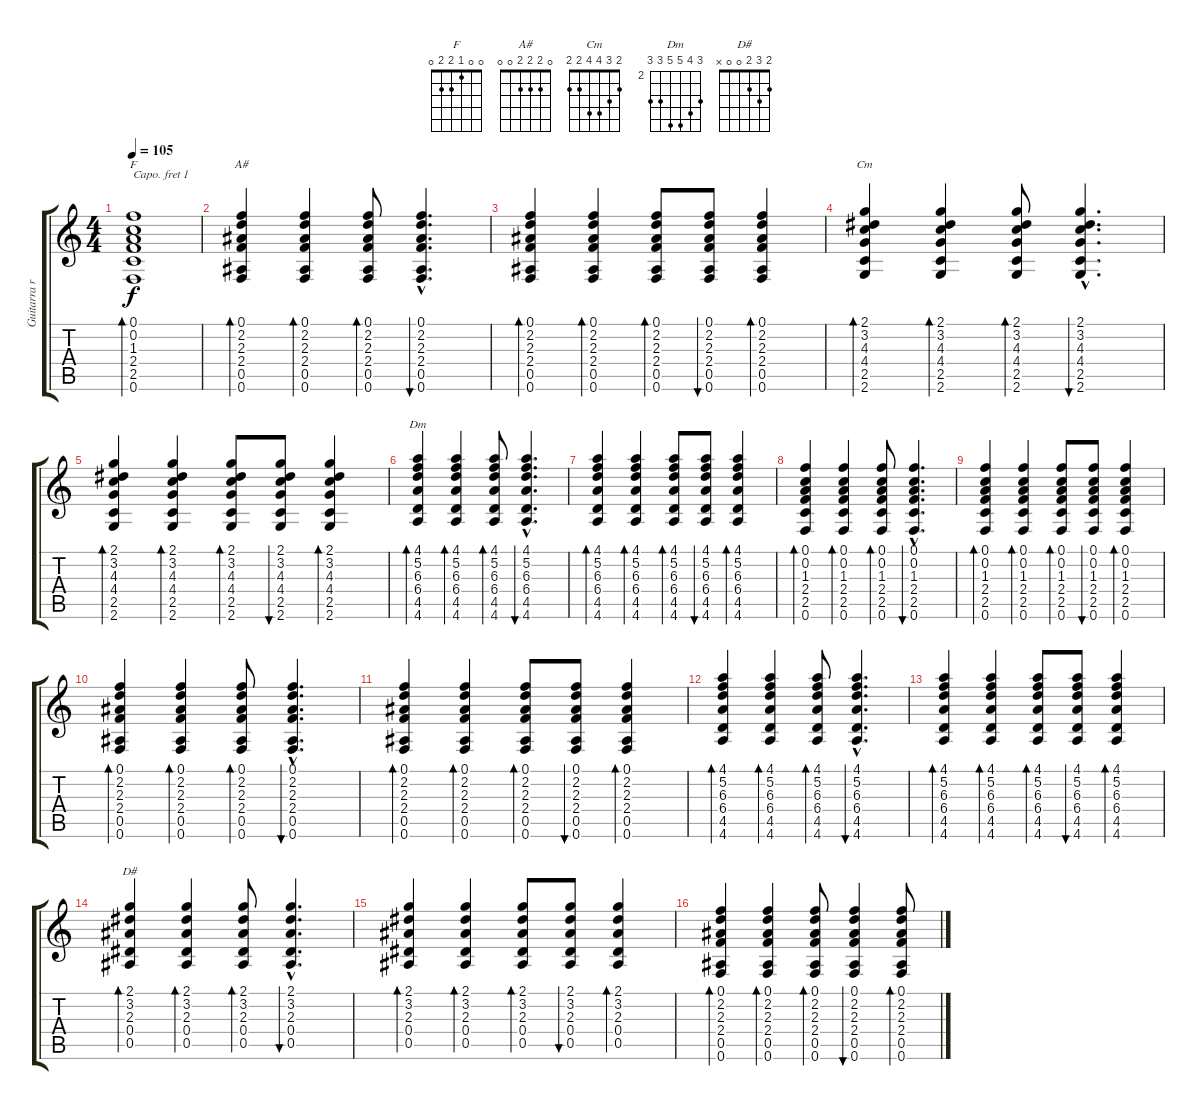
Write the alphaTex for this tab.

\track ("Guitarra rítmica" "Guitarra r") {instrument acousticguitarsteel}
\staff {score tabs}
\capo 1
\tuning (E4 B3 G3 D3 A2 E2) {hide}
\chord ("F" 0 0 1 2 2 0)
\chord ("A#" 0 2 2 2 0 0)
\chord ("Cm" 2 3 4 4 2 2)
\chord ("Dm" 4 5 6 6 4 4) {firstfret 2}
\chord ("D#" 2 3 2 0 0 x)
\ts (4 4)
\tempo 105
\clef g2
\ks c
(0.1 0.2 1.3 2.4 2.5 0.6).1{bd 120 ch "F" dy f} |
(0.1 2.2 2.3 2.4 0.5 0.6).4{bd 30 ch "A#"} (0.1 2.2 2.3 2.4 0.5 0.6).4{bd 30} (0.1 2.2 2.3 2.4 0.5 0.6).8{bd 30} (0.1{hac} 2.2{hac} 2.3{hac} 2.4{hac} 0.5{hac} 0.6{hac}).4{d bu 30} |
(0.1 2.2 2.3 2.4 0.5 0.6).4{bd 30} (0.1 2.2 2.3 2.4 0.5 0.6).4{bd 30} (0.1 2.2 2.3 2.4 0.5 0.6).8{bd 30} (0.1 2.2 2.3 2.4 0.5 0.6).8{bu 30} (0.1 2.2 2.3 2.4 0.5 0.6).4{bd 30} |
(2.1 3.2 4.3 4.4 2.5 2.6).4{bd 30 ch "Cm"} (2.1 3.2 4.3 4.4 2.5 2.6).4{bd 30} (2.1 3.2 4.3 4.4 2.5 2.6).8{bd 30} (2.1{hac} 3.2{hac} 4.3{hac} 4.4{hac} 2.5{hac} 2.6{hac}).4{d bu 30} |
(2.1 3.2 4.3 4.4 2.5 2.6).4{bd 30} (2.1 3.2 4.3 4.4 2.5 2.6).4{bd 30} (2.1 3.2 4.3 4.4 2.5 2.6).8{bd 30} (2.1 3.2 4.3 4.4 2.5 2.6).8{bu 30} (2.1 3.2 4.3 4.4 2.5 2.6).4{bd 30} |
(4.1 5.2 6.3 6.4 4.5 4.6).4{bd 30 ch "Dm"} (4.1 5.2 6.3 6.4 4.5 4.6).4{bd 30} (4.1 5.2 6.3 6.4 4.5 4.6).8{bd 30} (4.1{hac} 5.2{hac} 6.3{hac} 6.4{hac} 4.5{hac} 4.6{hac}).4{d bu 30} |
(4.1 5.2 6.3 6.4 4.5 4.6).4{bd 30} (4.1 5.2 6.3 6.4 4.5 4.6).4{bd 30} (4.1 5.2 6.3 6.4 4.5 4.6).8{bd 30} (4.1 5.2 6.3 6.4 4.5 4.6).8{bu 30} (4.1 5.2 6.3 6.4 4.5 4.6).4{bd 30} |
(0.1 0.2 1.3 2.4 2.5 0.6).4{bd 30} (0.1 0.2 1.3 2.4 2.5 0.6).4{bd 30} (0.1 0.2 1.3 2.4 2.5 0.6).8{bd 30} (0.1{hac} 0.2{hac} 1.3{hac} 2.4{hac} 2.5{hac} 0.6{hac}).4{d bu 30} |
(0.1 0.2 1.3 2.4 2.5 0.6).4{bd 30} (0.1 0.2 1.3 2.4 2.5 0.6).4{bd 30} (0.1 0.2 1.3 2.4 2.5 0.6).8{bd 30} (0.1 0.2 1.3 2.4 2.5 0.6).8{bu 30} (0.1 0.2 1.3 2.4 2.5 0.6).4{bd 30} |
(0.1 2.2 2.3 2.4 0.5 0.6).4{bd 30} (0.1 2.2 2.3 2.4 0.5 0.6).4{bd 30} (0.1 2.2 2.3 2.4 0.5 0.6).8{bd 30} (0.1{hac} 2.2{hac} 2.3{hac} 2.4{hac} 0.5{hac} 0.6{hac}).4{d bu 30} |
(0.1 2.2 2.3 2.4 0.5 0.6).4{bd 30} (0.1 2.2 2.3 2.4 0.5 0.6).4{bd 30} (0.1 2.2 2.3 2.4 0.5 0.6).8{bd 30} (0.1 2.2 2.3 2.4 0.5 0.6).8{bu 30} (0.1 2.2 2.3 2.4 0.5 0.6).4{bd 30} |
(4.1 5.2 6.3 6.4 4.5 4.6).4{bd 30} (4.1 5.2 6.3 6.4 4.5 4.6).4{bd 30} (4.1 5.2 6.3 6.4 4.5 4.6).8{bd 30} (4.1{hac} 5.2{hac} 6.3{hac} 6.4{hac} 4.5{hac} 4.6{hac}).4{d bu 30} |
(4.1 5.2 6.3 6.4 4.5 4.6).4{bd 30} (4.1 5.2 6.3 6.4 4.5 4.6).4{bd 30} (4.1 5.2 6.3 6.4 4.5 4.6).8{bd 30} (4.1 5.2 6.3 6.4 4.5 4.6).8{bu 30} (4.1 5.2 6.3 6.4 4.5 4.6).4{bd 30} |
(2.1 3.2 2.3 0.4 0.5).4{bd 30 ch "D#"} (2.1 3.2 2.3 0.4 0.5).4{bd 30} (2.1 3.2 2.3 0.4 0.5).8{bd 30} (2.1{hac} 3.2{hac} 2.3{hac} 0.4{hac} 0.5{hac}).4{d bu 30} |
(2.1 3.2 2.3 0.4 0.5).4{bd 30} (2.1 3.2 2.3 0.4 0.5).4{bd 30} (2.1 3.2 2.3 0.4 0.5).8{bd 30} (2.1 3.2 2.3 0.4 0.5).8{bu 30} (2.1 3.2 2.3 0.4 0.5).4{bd 30} |
(0.1 2.2 2.3 2.4 0.5 0.6).4{bd 30} (0.1 2.2 2.3 2.4 0.5 0.6).4{bd 30} (0.1 2.2 2.3 2.4 0.5 0.6).8{bd 30} (0.1 2.2 2.3 2.4 0.5 0.6).4{bu 30} (0.1 2.2 2.3 2.4 0.5 0.6).8{bd 30}
